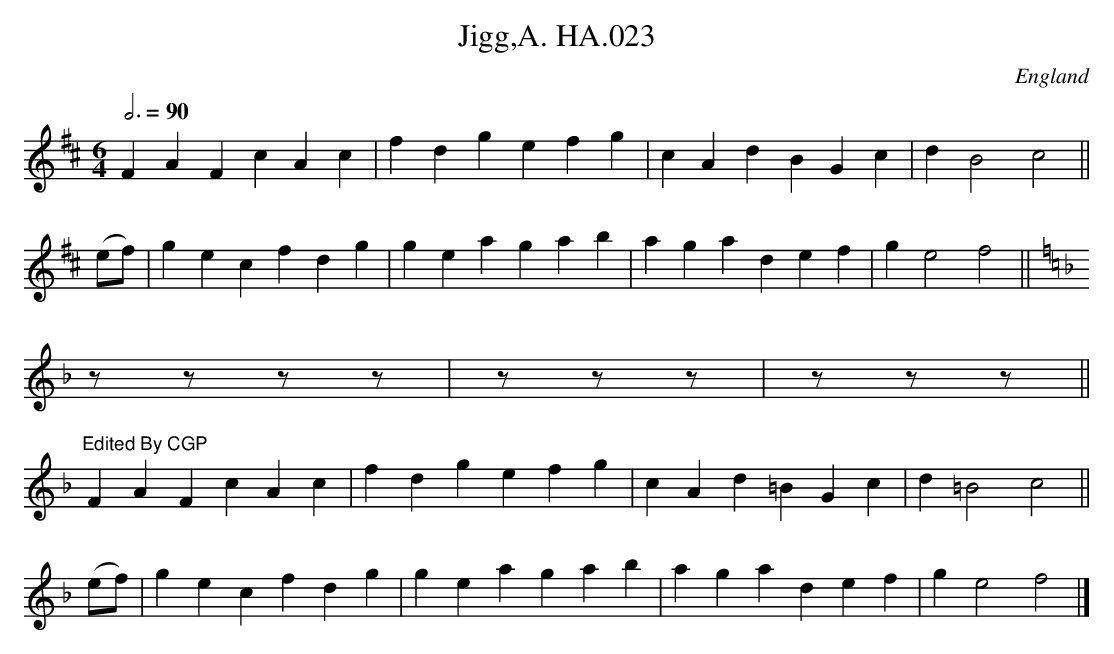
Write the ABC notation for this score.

X:1
T:Jigg,A. HA.023
M:6/4
Q:3/4=90
O:England
K:D major
F2A2F2 c2A2c2|f2d2g2 e2f2g2|c2A2d2 B2G2c2|d2B4c4||!
(ef)|g2e2c2 f2d2g2|g2e2a2 g2a2b2|a2g2a2 d2e2f2|g2e4f4||!
K:F
zzzz|zzz|zzz||!
"^Edited By CGP"\
F2A2F2 c2A2c2|f2d2g2 e2f2g2|c2A2d2 =B2G2c2|d2=B4c4||!
(ef)|g2e2c2 f2d2g2|g2e2a2 g2a2b2|a2g2a2 d2e2f2|g2e4f4|]
